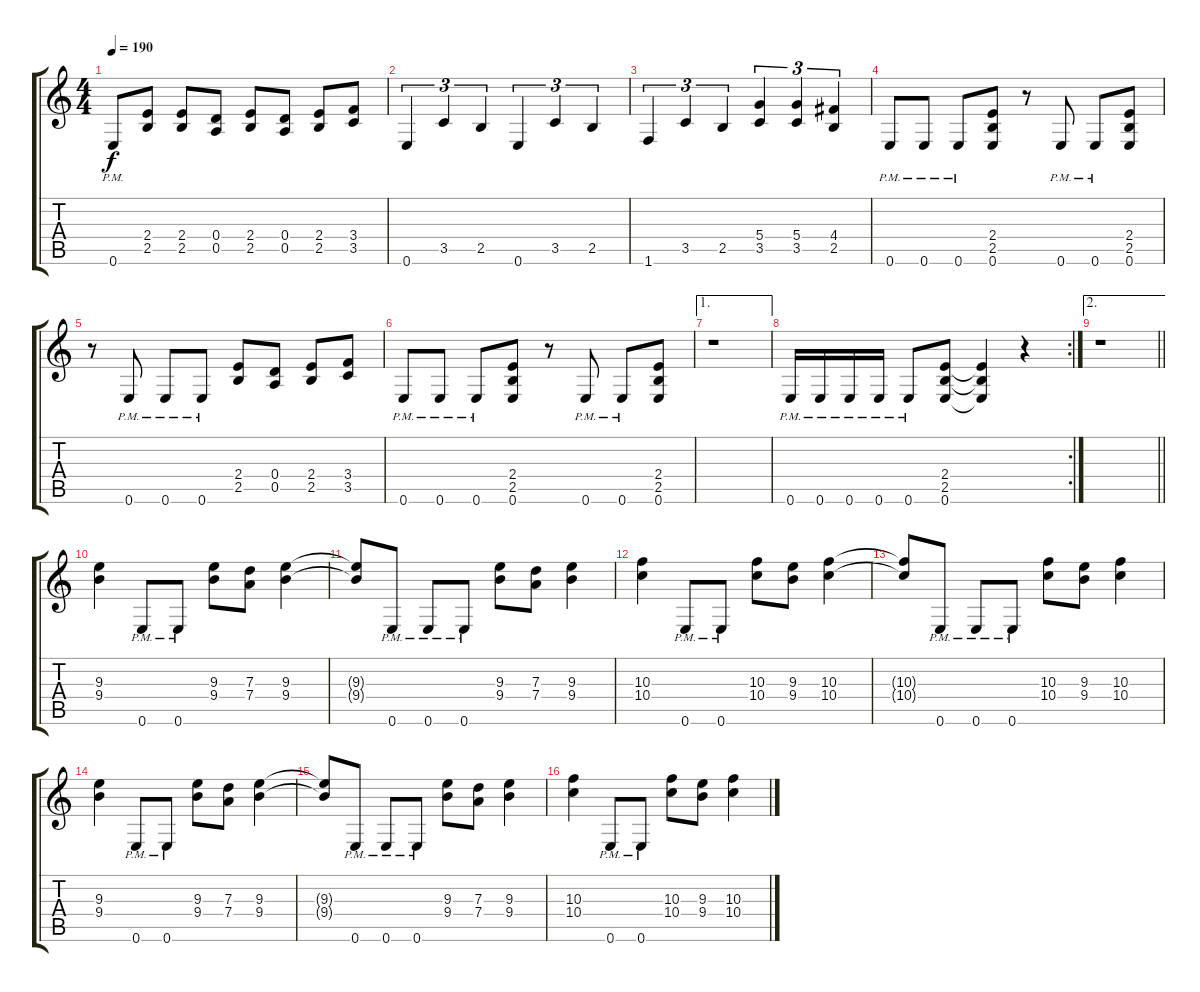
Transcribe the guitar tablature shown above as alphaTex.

\track "" {instrument distortionguitar}
\staff {score tabs}
\tuning (E4 B3 G3 D3 A2 E2) {hide}
\ts (4 4)
\tempo 190
\clef g2
\ks c
0.6{pm}.8{dy f} (2.4 2.5).8 (2.4 2.5).8 (0.4 0.5).8 (2.4 2.5).8 (0.4 0.5).8 (2.4 2.5).8 (3.4 3.5).8 |
0.6.4{tu (3 2)} 3.5.4{tu (3 2)} 2.5.4{tu (3 2)} 0.6.4{tu (3 2)} 3.5.4{tu (3 2)} 2.5.4{tu (3 2)} |
1.6.4{tu (3 2)} 3.5.4{tu (3 2)} 2.5.4{tu (3 2)} (5.4 3.5).4{tu (3 2)} (5.4 3.5).4{tu (3 2)} (4.4 2.5).4{tu (3 2)} |
0.6{pm}.8 0.6{pm}.8 0.6{pm}.8 (2.4 2.5 0.6).8 r.8 0.6{pm}.8 0.6{pm}.8 (2.4 2.5 0.6).8 |
r.8 0.6{pm}.8 0.6{pm}.8 0.6{pm}.8 (2.4 2.5).8 (0.4 0.5).8 (2.4 2.5).8 (3.4 3.5).8 |
0.6{pm}.8 0.6{pm}.8 0.6{pm}.8 (2.4 2.5 0.6).8 r.8 0.6{pm}.8 0.6{pm}.8 (2.4 2.5 0.6).8 |
\ae 1
r.1 |
\rc 2
0.6{pm}.16 0.6{pm}.16 0.6{pm}.16 0.6{pm}.16 0.6{pm}.8 (2.4 2.5 0.6).8 (2.4{t} 2.5{t} 0.6{t}).4 r.4 |
\ae 2
\barLineRight lightlight
r.1 |
(9.3 9.4).4 0.6{pm}.8 0.6{pm}.8 (9.3 9.4).8 (7.3 7.4).8 (9.3 9.4).4 |
(9.3{t} 9.4{t}).8 0.6{pm}.8 0.6{pm}.8 0.6{pm}.8 (9.3 9.4).8 (7.3 7.4).8 (9.3 9.4).4 |
(10.3 10.4).4 0.6{pm}.8 0.6{pm}.8 (10.3 10.4).8 (9.3 9.4).8 (10.3 10.4).4 |
(10.3{t} 10.4{t}).8 0.6{pm}.8 0.6{pm}.8 0.6{pm}.8 (10.3 10.4).8 (9.3 9.4).8 (10.3 10.4).4 |
(9.3 9.4).4 0.6{pm}.8 0.6{pm}.8 (9.3 9.4).8 (7.3 7.4).8 (9.3 9.4).4 |
(9.3{t} 9.4{t}).8 0.6{pm}.8 0.6{pm}.8 0.6{pm}.8 (9.3 9.4).8 (7.3 7.4).8 (9.3 9.4).4 |
(10.3 10.4).4 0.6{pm}.8 0.6{pm}.8 (10.3 10.4).8 (9.3 9.4).8 (10.3 10.4).4
